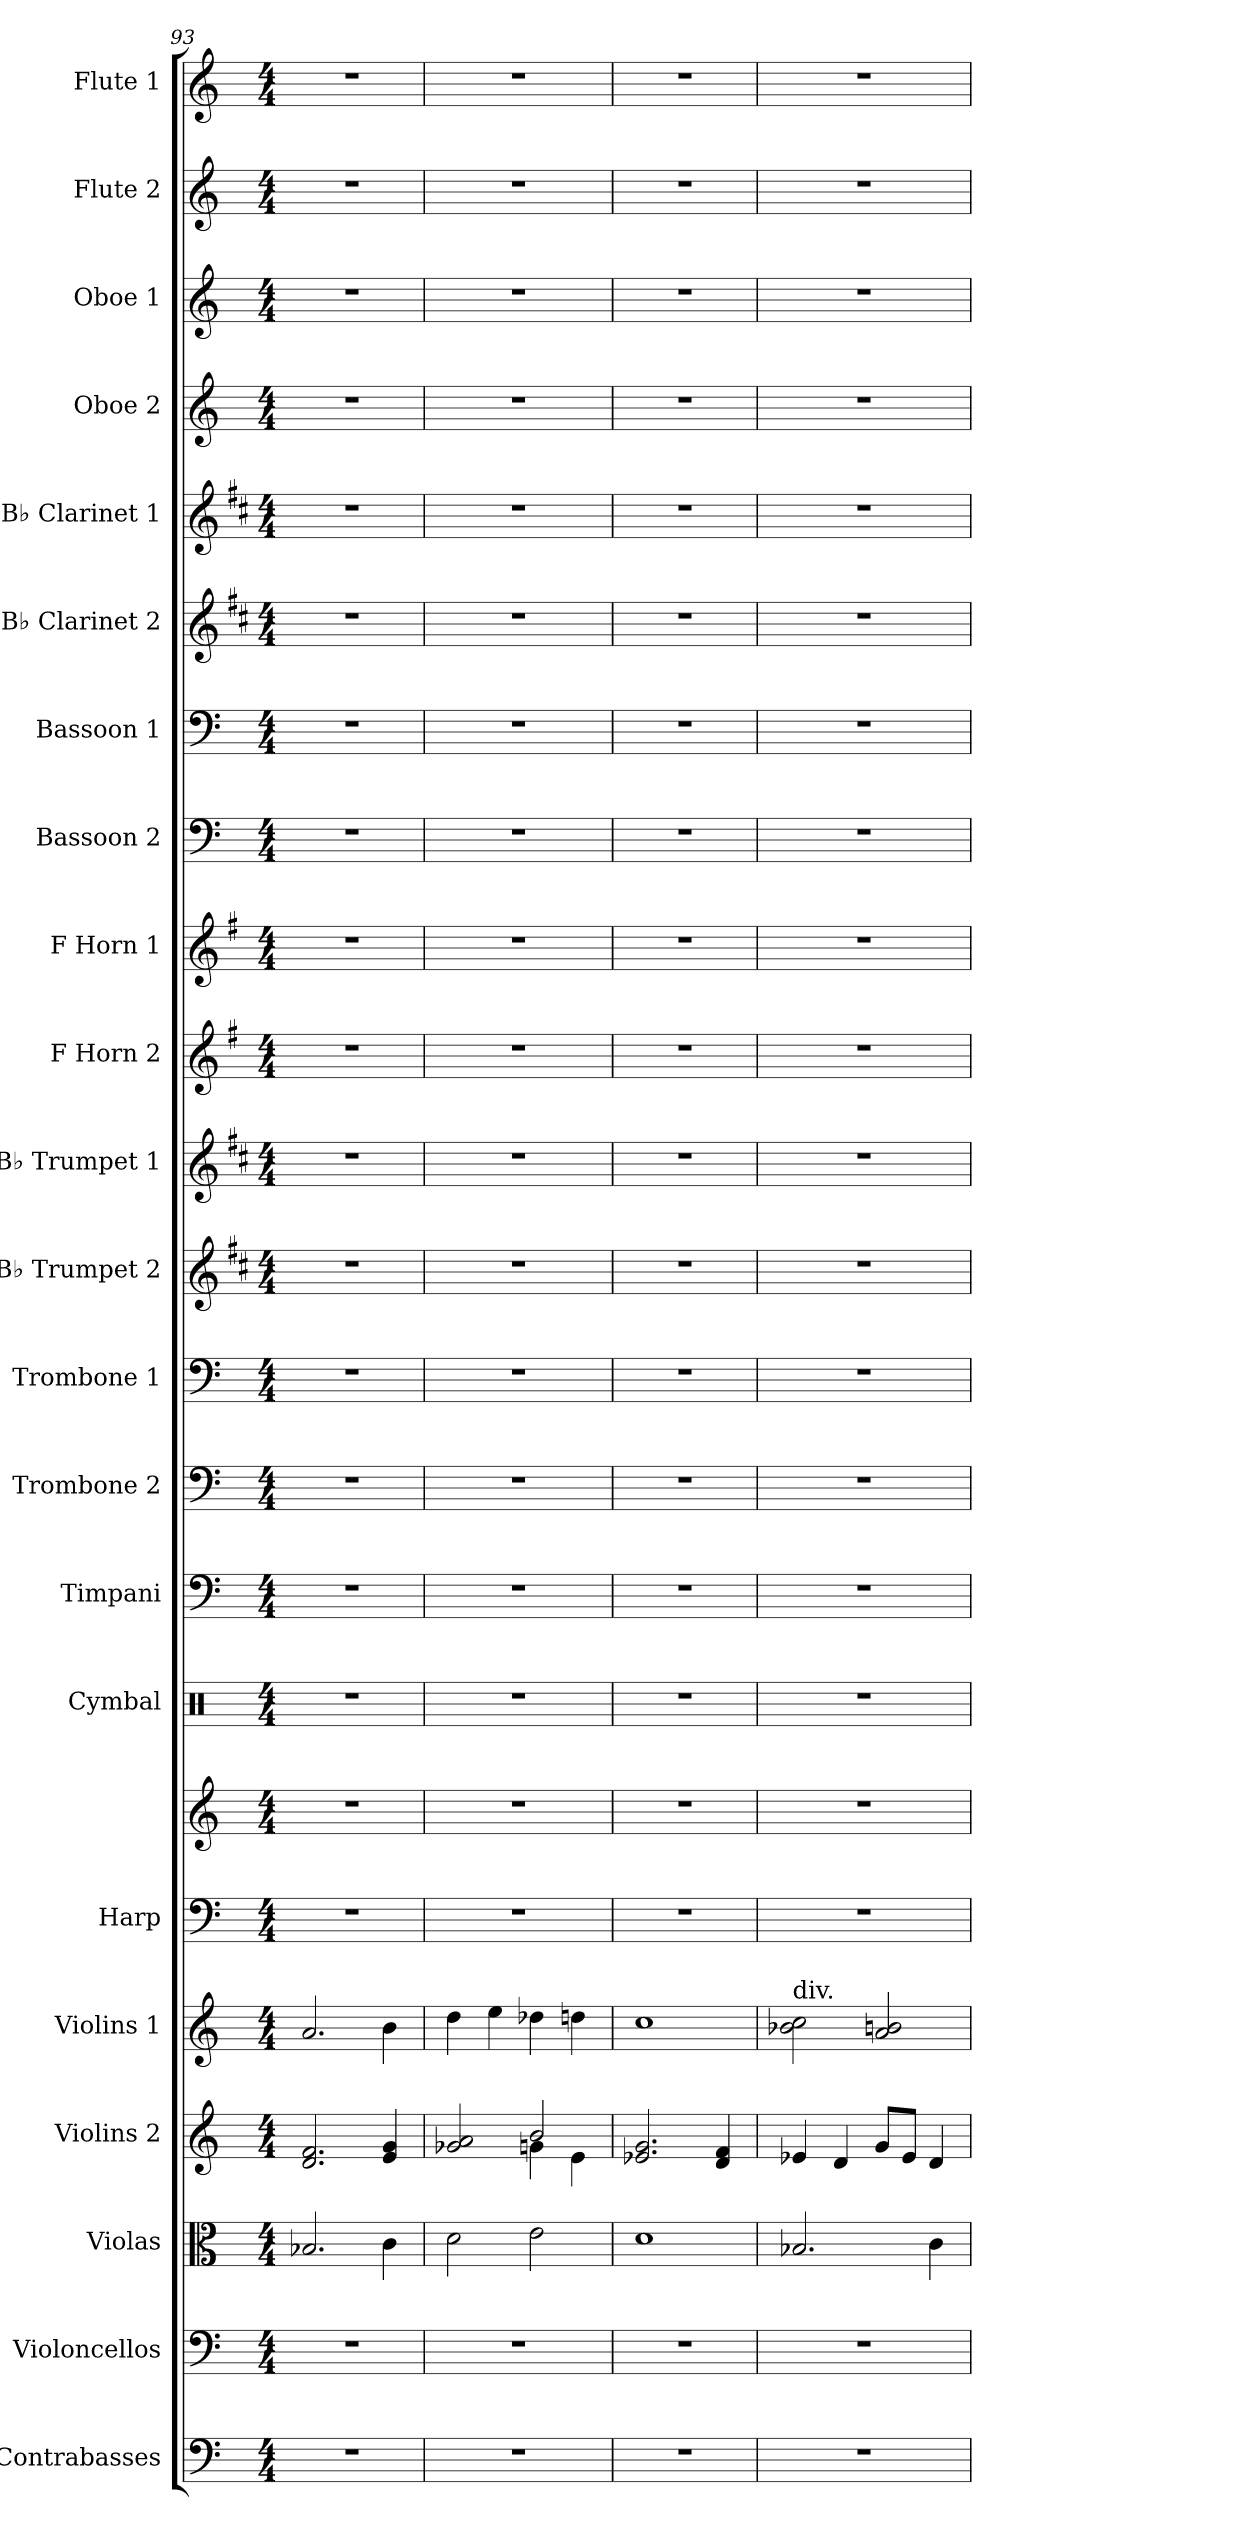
**kern	**kern	**kern	**kern	**kern	**kern	**kern	**kern	**kern	**kern	**kern	**kern	**kern	**kern	**kern	**kern	**kern	**kern	**kern	**kern	**kern	**kern	**kern
*part22	*part21	*part20	*part19	*part18	*part17	*part17	*part16	*part15	*part14	*part13	*part12	*part11	*part10	*part9	*part8	*part7	*part6	*part5	*part4	*part3	*part2	*part1
*staff23	*staff22	*staff21	*staff20	*staff19	*staff18	*staff17	*staff16	*staff15	*staff14	*staff13	*staff12	*staff11	*staff10	*staff9	*staff8	*staff7	*staff6	*staff5	*staff4	*staff3	*staff2	*staff1
*I"Contrabasses	*I"Violoncellos	*I"Violas	*I"Violins 2	*I"Violins 1	*I"Harp	*	*I"Cymbal	*I"Timpani	*I"Trombone 2	*I"Trombone 1	*I"B♭ Trumpet 2	*I"B♭ Trumpet 1	*I"F Horn 2	*I"F Horn 1	*I"Bassoon 2	*I"Bassoon 1	*I"B♭ Clarinet 2	*I"B♭ Clarinet 1	*I"Oboe 2	*I"Oboe 1	*I"Flute 2	*I"Flute 1
*I'Cbs.	*I'Vcs.	*I'Vlas.	*I'Vlns. 2	*I'Vlns. 1	*I'Hrp.	*	*I'Cym.	*I'Timp.	*I'Tbn. 2	*I'Tbn. 1	*I'B♭ Tpt. 2	*I'B♭ Tpt. 1	*I'F Hn. 2	*I'F Hn. 1	*I'Bsn. 2	*I'Bsn. 1	*I'B♭ Cl. 2	*I'B♭ Cl. 1	*I'Ob. 2	*I'Ob. 1	*I'Fl. 2	*I'Fl. 1
*clefF4	*clefF4	*clefC3	*clefG2	*clefG2	*clefF4	*clefG2	*clefX	*clefF4	*clefF4	*clefF4	*clefG2	*clefG2	*clefG2	*clefG2	*clefF4	*clefF4	*clefG2	*clefG2	*clefG2	*clefG2	*clefG2	*clefG2
*ITrd7c12	*	*	*	*	*	*	*	*	*	*	*ITrd1c2	*ITrd1c2	*ITrd4c7	*ITrd4c7	*	*	*ITrd1c2	*ITrd1c2	*	*	*	*
*k[]	*k[]	*k[]	*k[]	*k[]	*k[]	*k[]	*k[]	*k[]	*k[]	*k[]	*k[]	*k[]	*k[]	*k[]	*k[]	*k[]	*k[]	*k[]	*k[]	*k[]	*k[]	*k[]
*M4/4	*M4/4	*M4/4	*M4/4	*M4/4	*M4/4	*M4/4	*M4/4	*M4/4	*M4/4	*M4/4	*M4/4	*M4/4	*M4/4	*M4/4	*M4/4	*M4/4	*M4/4	*M4/4	*M4/4	*M4/4	*M4/4	*M4/4
=93	=93	=93	=93	=93	=93	=93	=93	=93	=93	=93	=93	=93	=93	=93	=93	=93	=93	=93	=93	=93	=93	=93
1r	1r	2.B-X/	2.d/ 2.f/	2.a/	1r	1r	1r	1r	1r	1r	1r	1r	1r	1r	1r	1r	1r	1r	1r	1r	1r	1r
.	.	4c\	4e/ 4g/	4b\	.	.	.	.	.	.	.	.	.	.	.	.	.	.	.	.	.	.
=94	=94	=94	=94	=94	=94	=94	=94	=94	=94	=94	=94	=94	=94	=94	=94	=94	=94	=94	=94	=94	=94	=94
*	*	*	*^	*	*	*	*	*	*	*	*	*	*	*	*	*	*	*	*	*	*	*
1r	1r	2d\	2g-X/ 2a/	2ryy	4dd\	1r	1r	1r	1r	1r	1r	1r	1r	1r	1r	1r	1r	1r	1r	1r	1r	1r	1r
.	.	.	.	.	4ee\	.	.	.	.	.	.	.	.	.	.	.	.	.	.	.	.	.	.
.	.	2e\	2b/	4gn\	4dd-X\	.	.	.	.	.	.	.	.	.	.	.	.	.	.	.	.	.	.
.	.	.	.	4e\	4ddn\	.	.	.	.	.	.	.	.	.	.	.	.	.	.	.	.	.	.
*	*	*	*v	*v	*	*	*	*	*	*	*	*	*	*	*	*	*	*	*	*	*	*	*
=95	=95	=95	=95	=95	=95	=95	=95	=95	=95	=95	=95	=95	=95	=95	=95	=95	=95	=95	=95	=95	=95	=95
1r	1r	1d	2.e-X/ 2.g/	1cc	1r	1r	1r	1r	1r	1r	1r	1r	1r	1r	1r	1r	1r	1r	1r	1r	1r	1r
.	.	.	4d/ 4f/	.	.	.	.	.	.	.	.	.	.	.	.	.	.	.	.	.	.	.
=96	=96	=96	=96	=96	=96	=96	=96	=96	=96	=96	=96	=96	=96	=96	=96	=96	=96	=96	=96	=96	=96	=96
!	!	!	!	!LO:TX:a:t=div.	!	!	!	!	!	!	!	!	!	!	!	!	!	!	!	!	!	!
1r	1r	2.B-X/	4e-X/	2b-X\ 2cc\	1r	1r	1r	1r	1r	1r	1r	1r	1r	1r	1r	1r	1r	1r	1r	1r	1r	1r
.	.	.	4d/	.	.	.	.	.	.	.	.	.	.	.	.	.	.	.	.	.	.	.
.	.	.	8g/L	2a/ 2bn/	.	.	.	.	.	.	.	.	.	.	.	.	.	.	.	.	.	.
.	.	.	8e-/J	.	.	.	.	.	.	.	.	.	.	.	.	.	.	.	.	.	.	.
.	.	4c\	4d/	.	.	.	.	.	.	.	.	.	.	.	.	.	.	.	.	.	.	.
=	=	=	=	=	=	=	=	=	=	=	=	=	=	=	=	=	=	=	=	=	=	=
*-	*-	*-	*-	*-	*-	*-	*-	*-	*-	*-	*-	*-	*-	*-	*-	*-	*-	*-	*-	*-	*-	*-
